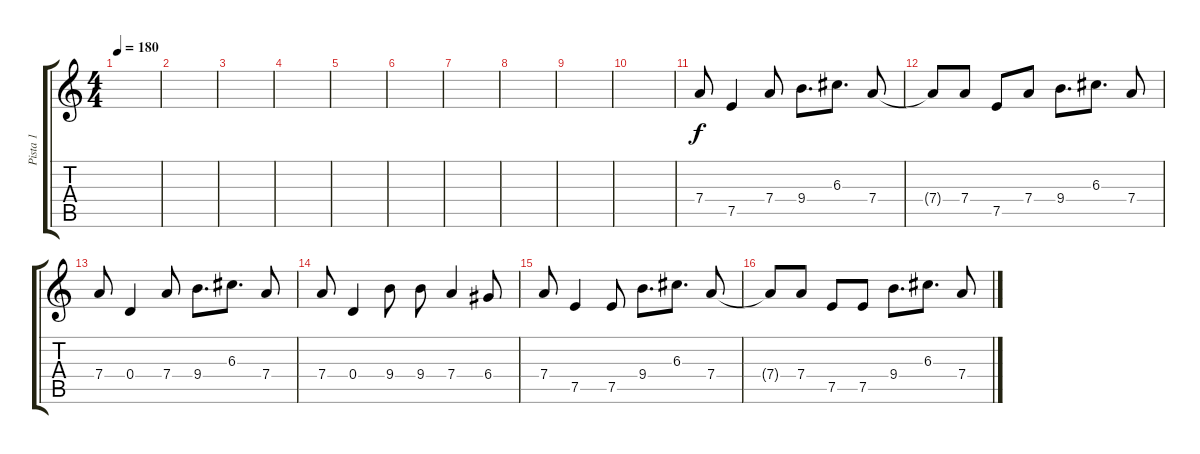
\track ("Pista 1" "Pista 1") {instrument distortionguitar}
\staff {score tabs}
\tuning (E4 B3 G3 D3 A2 E2) {hide}
\ts (4 4)
\tempo 180
\clef g2
\ks c
|
|
|
|
|
|
|
|
|
|
7.4.8 7.5.4 7.4.8 9.4.8{d} 6.3.8{d} 7.4.8 |
7.4{t}.8 7.4.8 7.5.8 7.4.8 9.4.8{d} 6.3.8{d} 7.4.8 |
7.4.8 0.4.4 7.4.8 9.4.8{d} 6.3.8{d} 7.4.8 |
7.4.8 0.4.4 9.4.8 9.4.8 7.4.4 6.4.8 |
7.4.8 7.5.4 7.5.8 9.4.8{d} 6.3.8{d} 7.4.8 |
7.4{t}.8 7.4.8 7.5.8 7.5.8 9.4.8{d} 6.3.8{d} 7.4.8
